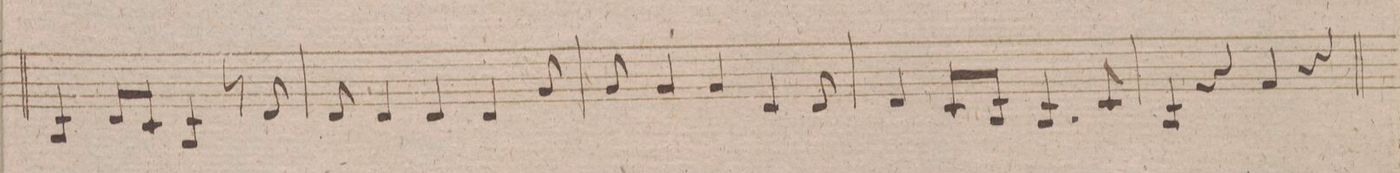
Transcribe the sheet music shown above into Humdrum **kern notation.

**kern	**dynam
*I"Violino 2do	*
*clefG2	*
*k[f#]	*
*met(c)	*
*M4/4	*
4B	.
8dL	.
8cJ	.
4B	.
8r	.
8d	.
=15	=15
8d	.
4d	.
4d	.
4d	.
8g	.
=16	=16
8g	.
4g	.
4g	.
4d	.
8d	.
=17	=17
4d	.
8cL	.
8BJ	.
4.B	.
8c	.
=18	=18
4B	.
4r	.
4f#	.
4r	.
=19	=19
*-	*-
